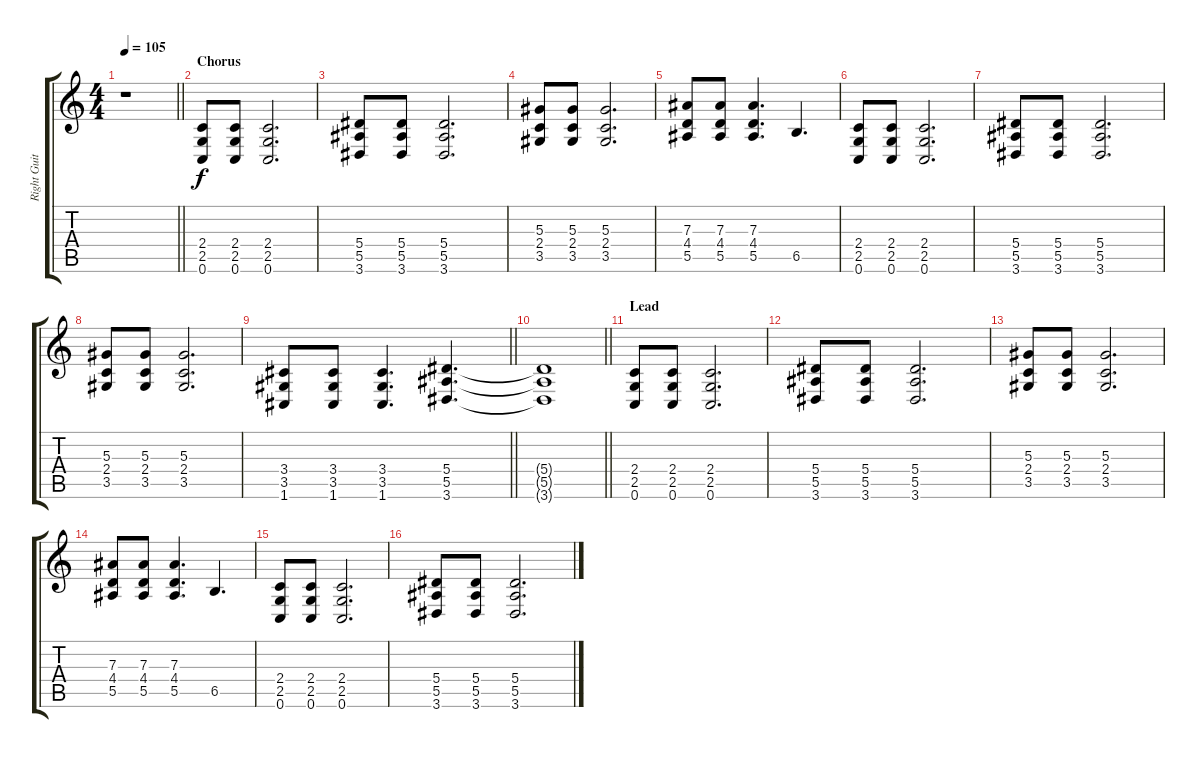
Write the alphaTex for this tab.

\track ("Right Guitar" "Right Guit") {instrument distortionguitar}
\staff {score tabs}
\tuning (C4 G3 Eb3 Bb2 F2 C2) {hide}
\ts (4 4)
\tempo 105
\clef g2
\barLineRight lightlight
\ks c
r.1{dy f} |
\section ("" "Chorus")
(2.4 2.5 0.6).8 (2.4 2.5 0.6).8 (2.4 2.5 0.6).2{d} |
(5.4 5.5 3.6).8 (5.4 5.5 3.6).8 (5.4 5.5 3.6).2{d} |
(5.3 2.4 3.5).8 (5.3 2.4 3.5).8 (5.3 2.4 3.5).2{d} |
(7.3 4.4 5.5).8 (7.3 4.4 5.5).8 (7.3 4.4 5.5).4{d} 6.5.4{d} |
(2.4 2.5 0.6).8 (2.4 2.5 0.6).8 (2.4 2.5 0.6).2{d} |
(5.4 5.5 3.6).8 (5.4 5.5 3.6).8 (5.4 5.5 3.6).2{d} |
(5.3 2.4 3.5).8 (5.3 2.4 3.5).8 (5.3 2.4 3.5).2{d} |
\barLineRight lightlight
(3.4 3.5 1.6).8 (3.4 3.5 1.6).8 (3.4 3.5 1.6).4{d} (5.4 5.5 3.6).4{d} |
\barLineRight lightlight
(5.4{t} 5.5{t} 3.6{t}).1 |
\section ("" "Lead")
(2.4 2.5 0.6).8 (2.4 2.5 0.6).8 (2.4 2.5 0.6).2{d} |
(5.4 5.5 3.6).8 (5.4 5.5 3.6).8 (5.4 5.5 3.6).2{d} |
(5.3 2.4 3.5).8 (5.3 2.4 3.5).8 (5.3 2.4 3.5).2{d} |
(7.3 4.4 5.5).8 (7.3 4.4 5.5).8 (7.3 4.4 5.5).4{d} 6.5.4{d} |
(2.4 2.5 0.6).8 (2.4 2.5 0.6).8 (2.4 2.5 0.6).2{d} |
(5.4 5.5 3.6).8 (5.4 5.5 3.6).8 (5.4 5.5 3.6).2{d}
